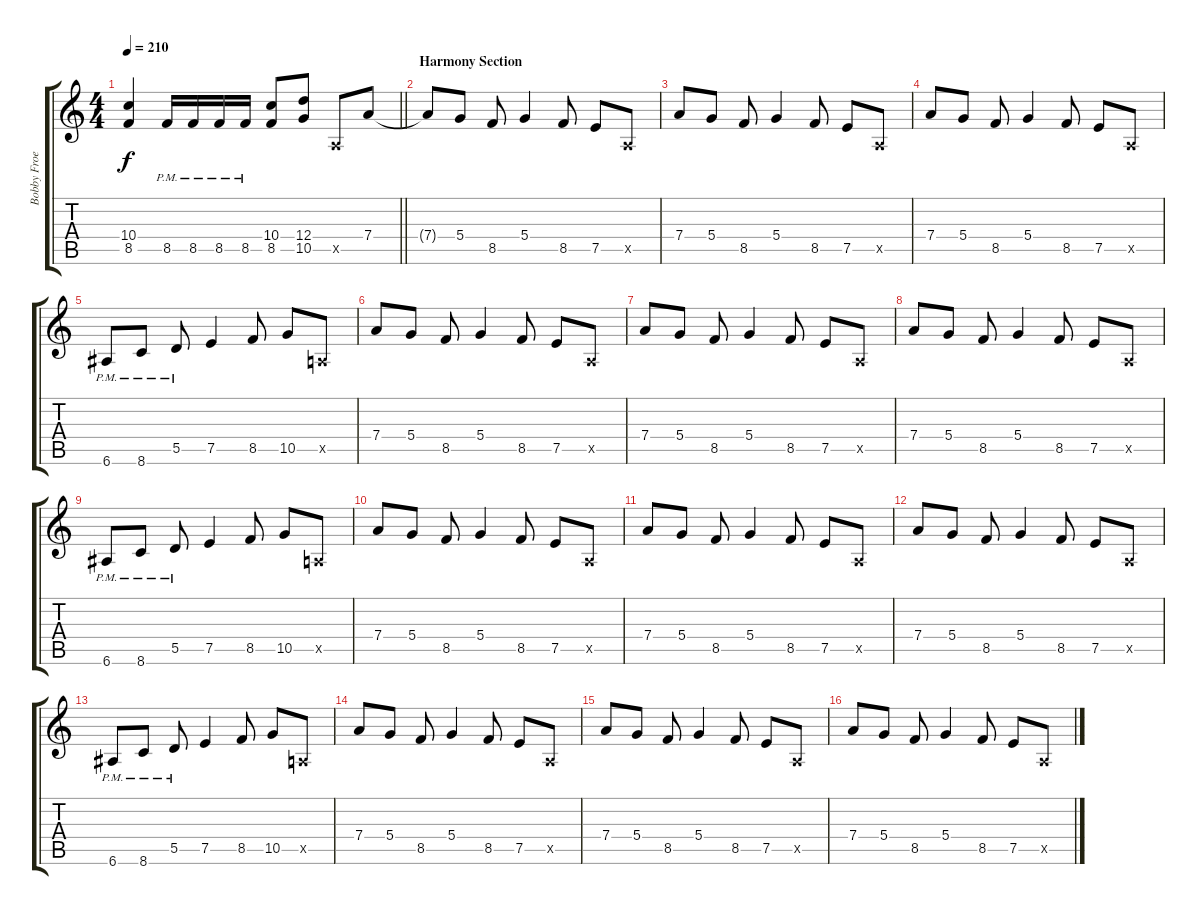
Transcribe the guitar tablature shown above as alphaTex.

\track ("Bobby Froese" "Bobby Froe") {instrument distortionguitar}
\staff {score tabs}
\tuning (E4 B3 G3 D3 A2 E2) {hide}
\ts (4 4)
\tempo 210
\clef g2
\barLineRight lightlight
\ks c
(10.4{t} 8.5{t}).4{dy f} 8.5{pm}.16 8.5{pm}.16 8.5{pm}.16 8.5{pm}.16 (10.4 8.5).8 (12.4 10.5).8 0.5{x}.8 7.4.8 |
\section ("" "Harmony Section")
7.4{t}.8 5.4.8 8.5.8 5.4.4 8.5.8 7.5.8 0.5{x}.8 |
7.4.8 5.4.8 8.5.8 5.4.4 8.5.8 7.5.8 0.5{x}.8 |
7.4.8 5.4.8 8.5.8 5.4.4 8.5.8 7.5.8 0.5{x}.8 |
6.6{pm}.8 8.6{pm}.8 5.5{pm}.8 7.5.4 8.5.8 10.5.8 0.5{x}.8 |
7.4.8 5.4.8 8.5.8 5.4.4 8.5.8 7.5.8 0.5{x}.8 |
7.4.8 5.4.8 8.5.8 5.4.4 8.5.8 7.5.8 0.5{x}.8 |
7.4.8 5.4.8 8.5.8 5.4.4 8.5.8 7.5.8 0.5{x}.8 |
6.6{pm}.8 8.6{pm}.8 5.5{pm}.8 7.5.4 8.5.8 10.5.8 0.5{x}.8 |
7.4.8 5.4.8 8.5.8 5.4.4 8.5.8 7.5.8 0.5{x}.8 |
7.4.8 5.4.8 8.5.8 5.4.4 8.5.8 7.5.8 0.5{x}.8 |
7.4.8 5.4.8 8.5.8 5.4.4 8.5.8 7.5.8 0.5{x}.8 |
6.6{pm}.8 8.6{pm}.8 5.5{pm}.8 7.5.4 8.5.8 10.5.8 0.5{x}.8 |
7.4.8 5.4.8 8.5.8 5.4.4 8.5.8 7.5.8 0.5{x}.8 |
7.4.8 5.4.8 8.5.8 5.4.4 8.5.8 7.5.8 0.5{x}.8 |
7.4.8 5.4.8 8.5.8 5.4.4 8.5.8 7.5.8 0.5{x}.8
